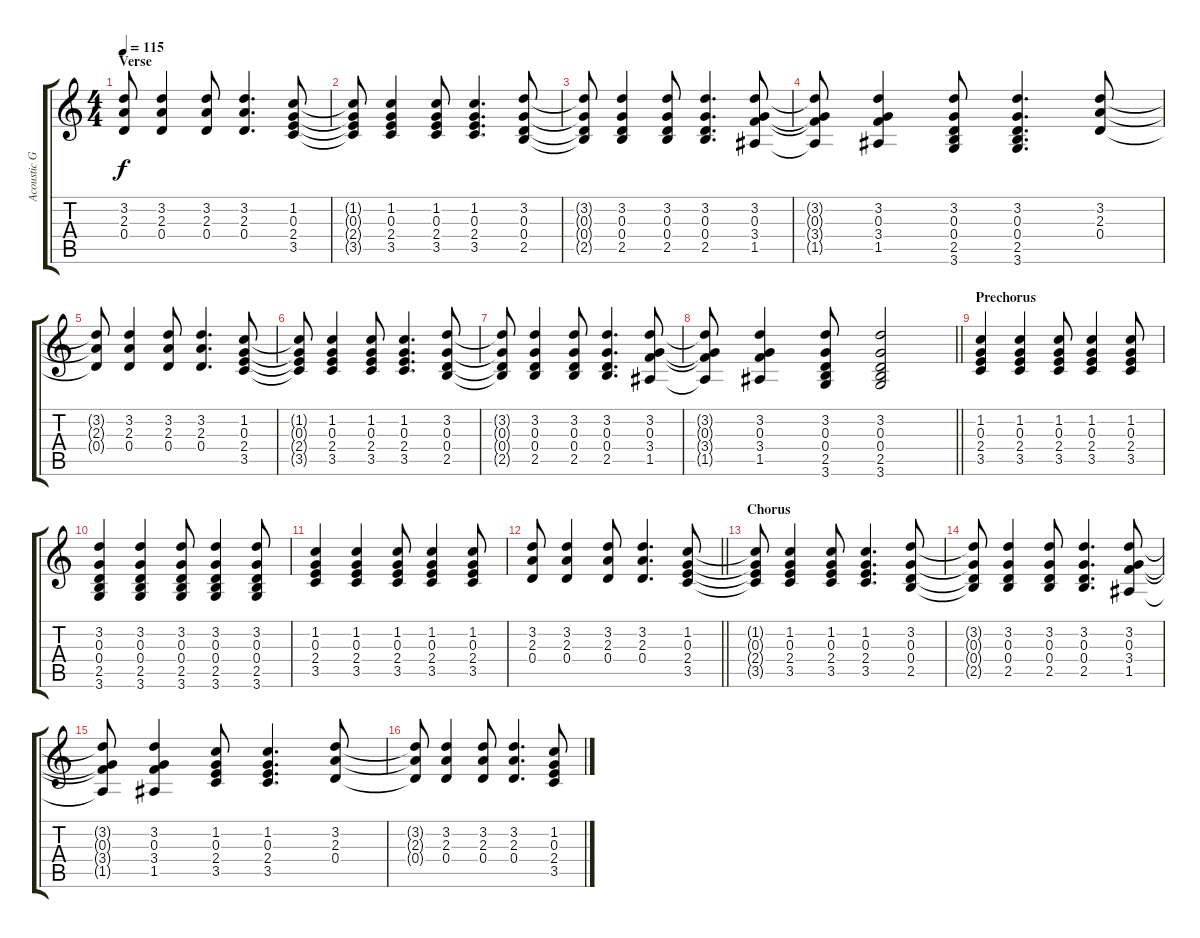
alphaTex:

\track ("Acoustic Guitar" "Acoustic G") {instrument acousticguitarsteel}
\staff {score tabs}
\tuning (E4 B3 G3 D3 A2 E2) {hide}
\ts (4 4)
\section ("" "Verse")
\tempo 115
\clef g2
\ks c
(3.2{t} 2.3{t} 0.4{t}).8{dy f} (3.2 2.3 0.4).4 (3.2 2.3 0.4).8 (3.2 2.3 0.4).4{d} (1.2 0.3 2.4 3.5).8 |
(1.2{t} 0.3{t} 2.4{t} 3.5{t}).8 (1.2 0.3 2.4 3.5).4 (1.2 0.3 2.4 3.5).8 (1.2 0.3 2.4 3.5).4{d} (3.2 0.3 0.4 2.5).8 |
(3.2{t} 0.3{t} 0.4{t} 2.5{t}).8 (3.2 0.3 0.4 2.5).4 (3.2 0.3 0.4 2.5).8 (3.2 0.3 0.4 2.5).4{d} (3.2 0.3 3.4 1.5).8 |
(3.2{t} 0.3{t} 3.4{t} 1.5{t}).8 (3.2 0.3 3.4 1.5).4 (3.2 0.3 0.4 2.5 3.6).8 (3.2 0.3 0.4 2.5 3.6).4{d} (3.2 2.3 0.4).8 |
(3.2{t} 2.3{t} 0.4{t}).8 (3.2 2.3 0.4).4 (3.2 2.3 0.4).8 (3.2 2.3 0.4).4{d} (1.2 0.3 2.4 3.5).8 |
(1.2{t} 0.3{t} 2.4{t} 3.5{t}).8 (1.2 0.3 2.4 3.5).4 (1.2 0.3 2.4 3.5).8 (1.2 0.3 2.4 3.5).4{d} (3.2 0.3 0.4 2.5).8 |
(3.2{t} 0.3{t} 0.4{t} 2.5{t}).8 (3.2 0.3 0.4 2.5).4 (3.2 0.3 0.4 2.5).8 (3.2 0.3 0.4 2.5).4{d} (3.2 0.3 3.4 1.5).8 |
\barLineRight lightlight
(3.2{t} 0.3{t} 3.4{t} 1.5{t}).8 (3.2 0.3 3.4 1.5).4 (3.2 0.3 0.4 2.5 3.6).8 (3.2 0.3 0.4 2.5 3.6).2 |
\section ("" "Prechorus")
(1.2 0.3 2.4 3.5).4 (1.2 0.3 2.4 3.5).4 (1.2 0.3 2.4 3.5).8 (1.2 0.3 2.4 3.5).4 (1.2 0.3 2.4 3.5).8 |
(3.2 0.3 0.4 2.5 3.6).4 (3.2 0.3 0.4 2.5 3.6).4 (3.2 0.3 0.4 2.5 3.6).8 (3.2 0.3 0.4 2.5 3.6).4 (3.2 0.3 0.4 2.5 3.6).8 |
(1.2 0.3 2.4 3.5).4 (1.2 0.3 2.4 3.5).4 (1.2 0.3 2.4 3.5).8 (1.2 0.3 2.4 3.5).4 (1.2 0.3 2.4 3.5).8 |
\barLineRight lightlight
(3.2 2.3 0.4).8 (3.2 2.3 0.4).4 (3.2 2.3 0.4).8 (3.2 2.3 0.4).4{d} (1.2 0.3 2.4 3.5).8 |
\section ("" "Chorus")
(1.2{t} 0.3{t} 2.4{t} 3.5{t}).8 (1.2 0.3 2.4 3.5).4 (1.2 0.3 2.4 3.5).8 (1.2 0.3 2.4 3.5).4{d} (3.2 0.3 0.4 2.5).8 |
(3.2{t} 0.3{t} 0.4{t} 2.5{t}).8 (3.2 0.3 0.4 2.5).4 (3.2 0.3 0.4 2.5).8 (3.2 0.3 0.4 2.5).4{d} (3.2 0.3 3.4 1.5).8 |
(3.2{t} 0.3{t} 3.4{t} 1.5{t}).8 (3.2 0.3 3.4 1.5).4 (1.2 0.3 2.4 3.5).8 (1.2 0.3 2.4 3.5).4{d} (3.2 2.3 0.4).8 |
(3.2{t} 2.3{t} 0.4{t}).8 (3.2 2.3 0.4).4 (3.2 2.3 0.4).8 (3.2 2.3 0.4).4{d} (1.2 0.3 2.4 3.5).8
